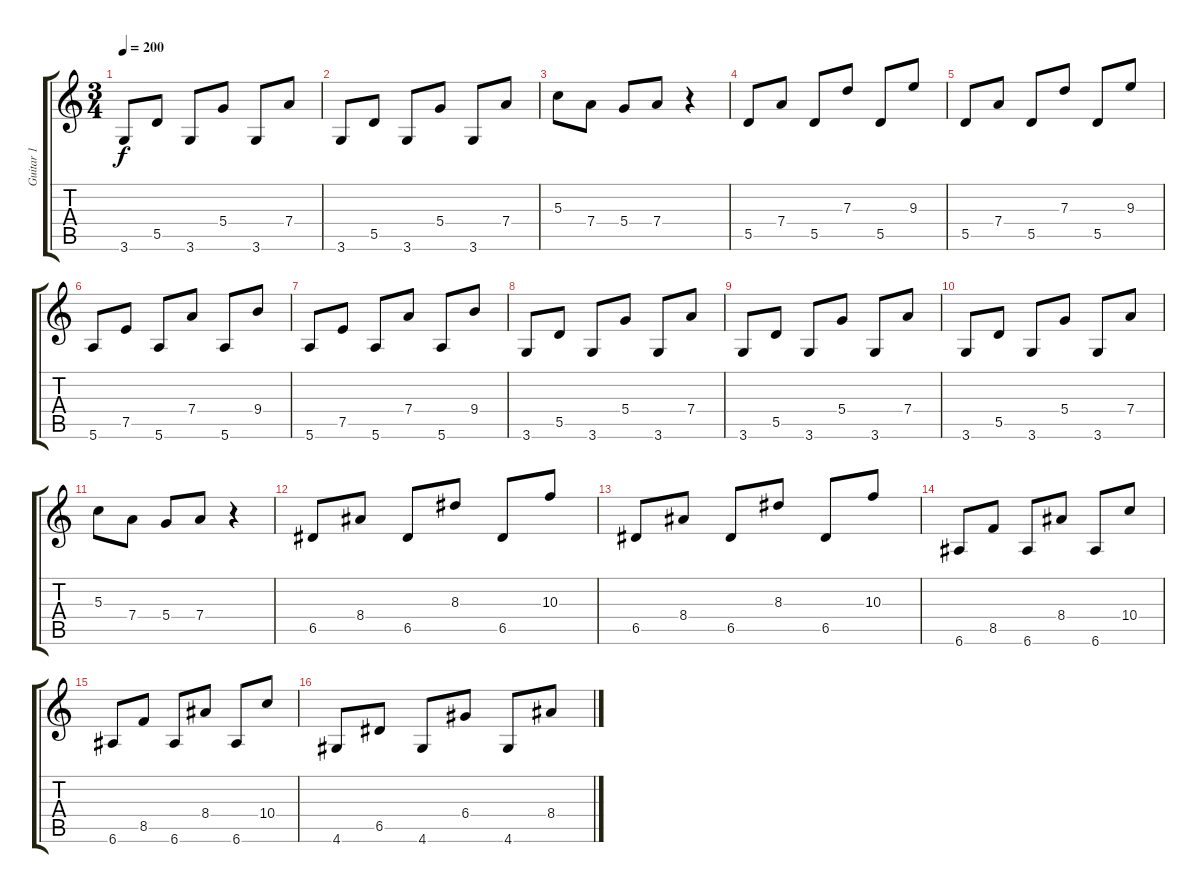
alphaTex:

\track ("Guitar 1" "Guitar 1") {instrument distortionguitar}
\staff {score tabs}
\tuning (E4 B3 G3 D3 A2 E2) {hide}
\ts (3 4)
\tempo 200
\clef g2
\ks c
3.6.8{dy f} 5.5.8 3.6.8 5.4.8 3.6.8 7.4.8 |
3.6.8 5.5.8 3.6.8 5.4.8 3.6.8 7.4.8 |
5.3.8 7.4.8 5.4.8 7.4.8 r.4 |
5.5.8 7.4.8 5.5.8 7.3.8 5.5.8 9.3.8 |
5.5.8 7.4.8 5.5.8 7.3.8 5.5.8 9.3.8 |
5.6.8 7.5.8 5.6.8 7.4.8 5.6.8 9.4.8 |
5.6.8 7.5.8 5.6.8 7.4.8 5.6.8 9.4.8 |
3.6.8 5.5.8 3.6.8 5.4.8 3.6.8 7.4.8 |
3.6.8 5.5.8 3.6.8 5.4.8 3.6.8 7.4.8 |
3.6.8 5.5.8 3.6.8 5.4.8 3.6.8 7.4.8 |
5.3.8 7.4.8 5.4.8 7.4.8 r.4 |
6.5.8 8.4.8 6.5.8 8.3.8 6.5.8 10.3.8 |
6.5.8 8.4.8 6.5.8 8.3.8 6.5.8 10.3.8 |
6.6.8 8.5.8 6.6.8 8.4.8 6.6.8 10.4.8 |
6.6.8 8.5.8 6.6.8 8.4.8 6.6.8 10.4.8 |
4.6.8 6.5.8 4.6.8 6.4.8 4.6.8 8.4.8
